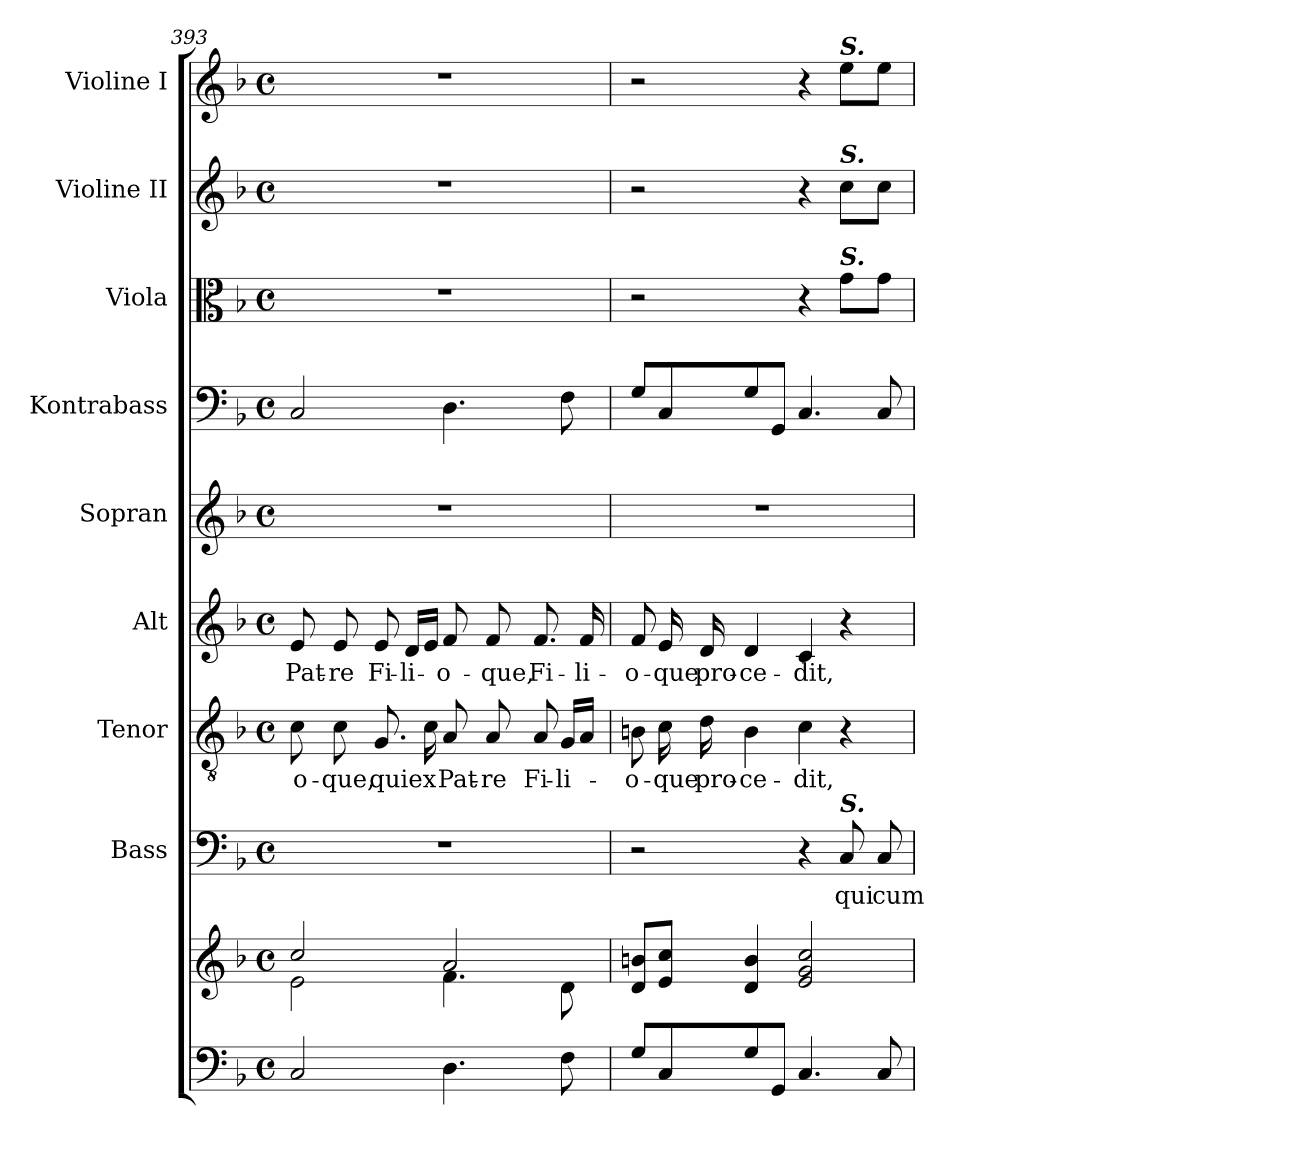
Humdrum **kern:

**kern	**kern	**kern	**text	**kern	**text	**kern	**text	**kern	**kern	**kern	**kern	**kern
*part9	*part9	*part8	*part8	*part7	*part7	*part6	*part6	*part5	*part4	*part3	*part2	*part1
*staff10	*staff9	*staff8	*staff8	*staff7	*staff7	*staff6	*staff6	*staff5	*staff4	*staff3	*staff2	*staff1
*	*	*I"Bass	*	*I"Tenor	*	*I"Alt	*	*I"Sopran	*I"Kontrabass	*I"Viola	*I"Violine II	*I"Violine I
*	*	*I'B.	*	*I'T.	*	*I'A.	*	*I'S.	*I'Kb.	*I'Vla.	*I'Vl. II	*I'Vl. I
!!LO:PB:g=z
*clefF4	*clefG2	*clefF4	*	*clefGv2	*	*clefG2	*	*clefG2	*clefF4	*clefC3	*clefG2	*clefG2
*	*	*	*	*	*	*	*	*	*ITrd7c12	*	*	*
*k[b-]	*k[b-]	*k[b-]	*	*k[b-]	*	*k[b-]	*	*k[b-]	*k[b-]	*k[b-]	*k[b-]	*k[b-]
*F:	*F:	*F:	*	*F:	*	*F:	*	*F:	*F:	*F:	*F:	*F:
*M4/4	*M4/4	*M4/4	*	*M4/4	*	*M4/4	*	*M4/4	*M4/4	*M4/4	*M4/4	*M4/4
*met(c)	*met(c)	*met(c)	*	*met(c)	*	*met(c)	*	*met(c)	*met(c)	*met(c)	*met(c)	*met(c)
=393	=393	=393	=393	=393	=393	=393	=393	=393	=393	=393	=393	=393
*	*^	*	*	*	*	*	*	*	*	*	*	*
!	!	!	!	!	!	!LO:LY:b	!	!LO:LY:b	!	!	!	!	!
2C/	2cc/	2e\	1r	.	8c\	-o-	8e/	Pat-	1r	2CC/	1r	1r	1r
!	!	!	!	!	!	!LO:LY:b	!	!LO:LY:b	!	!	!	!	!
.	.	.	.	.	8c\	-que,	8e/	-re	.	.	.	.	.
!	!	!	!	!	!	!LO:LY:b	!	!LO:LY:b	!	!	!	!	!
.	.	.	.	.	8.G/	qui	8e/	Fi-	.	.	.	.	.
!	!	!	!	!	!	!	!	!LO:LY:b	!	!	!	!	!
.	.	.	.	.	.	.	16d/LL	-li-	.	.	.	.	.
!	!	!	!	!	!	!LO:LY:b	!	!	!	!	!	!	!
.	.	.	.	.	16c\	ex	16e/JJ	.	.	.	.	.	.
!	!	!	!	!	!	!LO:LY:b	!	!LO:LY:b	!	!	!	!	!
4.D\	2a/	4.f\	.	.	8A/	Pat-	8f/	-o-	.	4.DD\	.	.	.
!	!	!	!	!	!	!LO:LY:b	!	!LO:LY:b	!	!	!	!	!
.	.	.	.	.	8A/	-re	8f/	-que,	.	.	.	.	.
!	!	!	!	!	!	!LO:LY:b	!	!LO:LY:b	!	!	!	!	!
.	.	.	.	.	8A/	Fi-	8.f/	Fi-	.	.	.	.	.
!	!	!	!	!	!	!LO:LY:b	!	!	!	!	!	!	!
8F\	.	8d\	.	.	16G/LL	-li-	.	.	.	8FF\	.	.	.
!	!	!	!	!	!	!	!	!LO:LY:b	!	!	!	!	!
.	.	.	.	.	16A/JJ	.	16f/	-li-	.	.	.	.	.
*	*v	*v	*	*	*	*	*	*	*	*	*	*	*
=394	=394	=394	=394	=394	=394	=394	=394	=394	=394	=394	=394	=394
!	!	!	!	!	!LO:LY:b	!	!LO:LY:b	!	!	!	!	!
8G/L	8d/ 8bn/L	2r	.	8Bn\	-o-	8f/	-o-	1r	8GG/L	2r	2r	2r
!	!	!	!	!	!LO:LY:b	!	!LO:LY:b	!	!	!	!	!
8C/	8e/ 8cc/J	.	.	16c\	-que	16e/	-que	.	8CC/	.	.	.
!	!	!	!	!	!LO:LY:b	!	!LO:LY:b	!	!	!	!	!
.	.	.	.	16d\	pro-	16d/	pro-	.	.	.	.	.
!	!	!	!	!	!LO:LY:b	!	!LO:LY:b	!	!	!	!	!
8G/	4d/ 4b/	.	.	4B\	-ce-	4d/	-ce-	.	8GG/	.	.	.
8GG/J	.	.	.	.	.	.	.	.	8GGG/J	.	.	.
!	!	!	!	!	!LO:LY:b	!	!LO:LY:b	!	!	!	!	!
4.C/	2e/ 2g/ 2cc/	4r	.	4c\	-dit,	4c/	-dit,	.	4.CC/	4r	4r	4r
!	!	!	!	!	!	!	!	!	!	!	!	!LO:TX:a:Bi:t=S.
!	!	!	!	!	!	!	!	!	!	!	!LO:TX:a:Bi:t=S.	!
!	!	!	!	!	!	!	!	!	!	!LO:TX:a:Bi:t=S.	!	!
!	!	!LO:TX:a:Bi:t=S.	!	!	!	!	!	!	!	!	!	!
!	!	!	!LO:LY:b	!	!	!	!	!	!	!	!	!
.	.	8C/	qui	4r	.	4r	.	.	.	8g\L	8cc\L	8ee\L
!	!	!	!LO:LY:b	!	!	!	!	!	!	!	!	!
8C/	.	8C/	cum	.	.	.	.	.	8CC/	8g\J	8cc\J	8ee\J
=	=	=	=	=	=	=	=	=	=	=	=	=
*-	*-	*-	*-	*-	*-	*-	*-	*-	*-	*-	*-	*-
